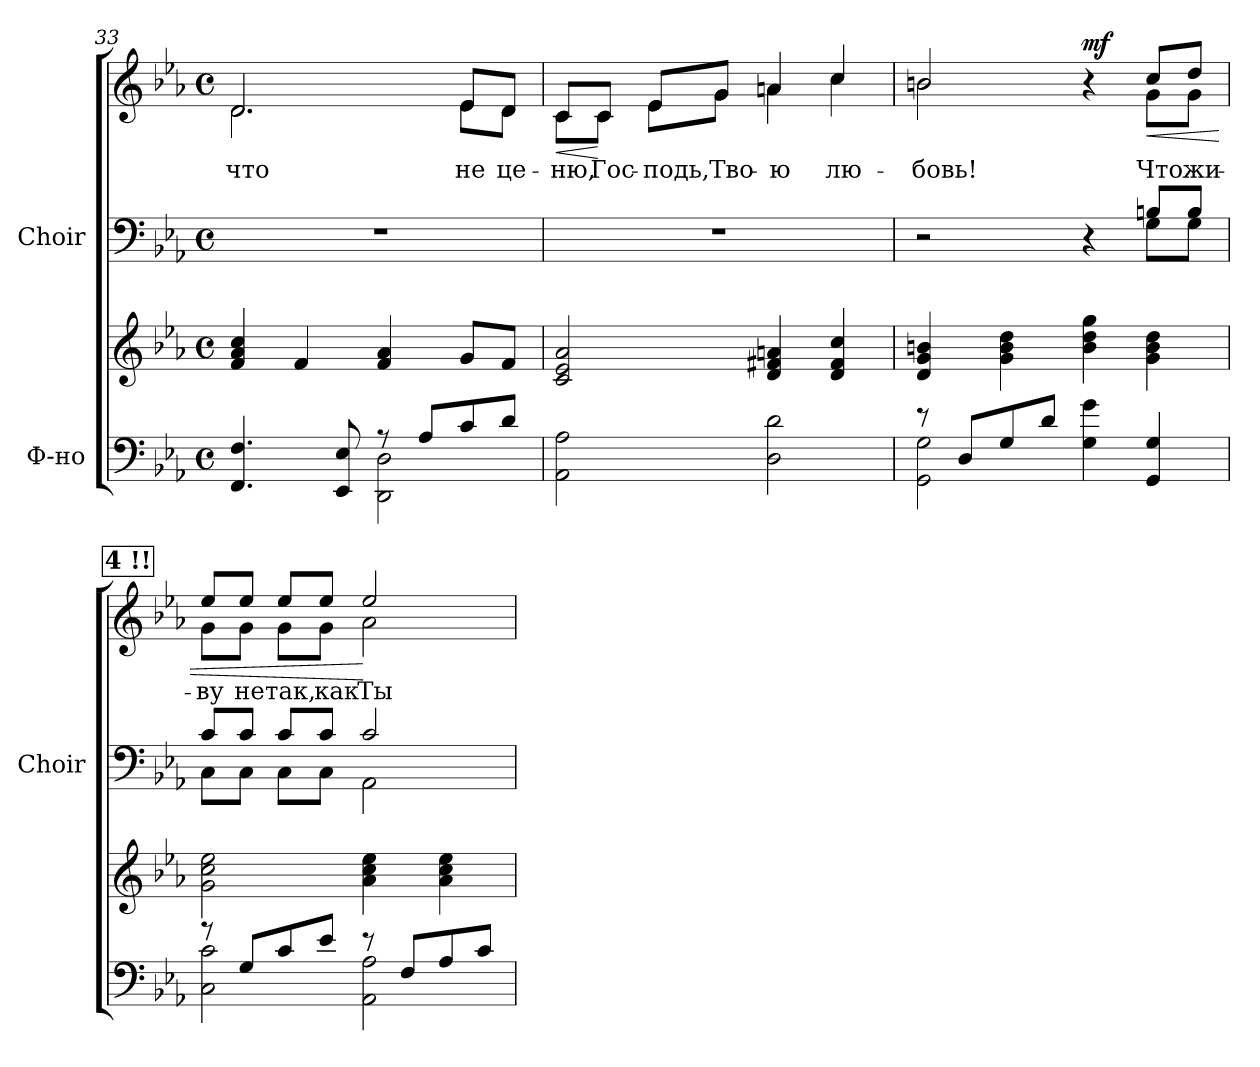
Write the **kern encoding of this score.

**kern	**kern	**kern	**kern	**text	**dynam
*part2	*part2	*part1	*part1	*part1	*part1
*staff4	*staff3	*staff2	*staff1	*staff1	*staff1/2
*I"Ф-но	*	*I"Choir	*	*	*
*	*	*I'Choir	*	*	*
*clefF4	*clefG2	*clefF4	*clefG2	*	*
*k[b-e-a-]	*k[b-e-a-]	*k[b-e-a-]	*k[b-e-a-]	*	*
*E-:	*E-:	*E-:	*E-:	*	*
*M4/4	*M4/4	*M4/4	*M4/4	*	*
*met(c)	*met(c)	*met(c)	*met(c)	*	*
=33	=33	=33	=33	=33	=33
*^	*	*	*	*	*
!	!	!	!	!	!LO:LY:b:color=#000000	!
*	*	*	*	*^	*	*
4.FFi/ 4.Fi	2ryy	4fi/ 4a-i 4cci	1r	2.di/	2.di\	что	.
.	.	4fi/	.	.	.	.	.
8EE-i/ 8E-i	.	.	.	.	.	.	.
8r	2DDi\ 2Di	4fi/ 4a-i	.	.	.	.	.
8A-i/L	.	.	.	.	.	.	.
!	!	!	!	!	!	!LO:LY:b:color=#000000	!
8ci/	.	8gi/L	.	8e-i/L	8e-i\L	не	.
!	!	!	!	!	!	!LO:LY:b:color=#000000	!
8di/J	.	8fi/J	.	8di/J	8di\J	це-	.
*v	*v	*	*	*	*	*	*
!!LO:LB:g=z	!!
=34	=34	=34	=34	=34	=34	=34
!	!	!	!	!	!LO:LY:b:color=#000000	!LO:HP:b
2AA-i\ 2A-i	2ci/ 2e-i 2a-i	1r	8ci/L	8ci\L	-ню,	<
!	!	!	!	!	!LO:LY:b:color=#000000	!
.	.	.	8ci/J	8ci\J	Гос-	[
!	!	!	!	!	!LO:LY:b:color=#000000	!
.	.	.	8e-i/L	8e-i\L	-подь,	.
!	!	!	!	!	!LO:LY:b:color=#000000	!
.	.	.	8gi/J	8gi\J	Тво-	.
!	!	!	!	!	!LO:LY:b:color=#000000	!
2Di\ 2di	4di/ 4f#Xi 4ani	.	4ani/	4ai\	-ю	.
!	!	!	!	!	!LO:LY:b:color=#000000	!
.	4di/ 4f#i 4cci	.	4cci/	4cci\	лю-	.
=35	=35	=35	=35	=35	=35	=35
*^	*	*^	*	*	*	*
!	!	!	!	!	!	!	!LO:LY:b:color=#000000	!
8r	2GGi\ 2Gi	4di/ 4gi 4bni	2r	2ryy	2bni/	2bi\	-бовь!	.
8Di/L	.	.	.	.	.	.	.	.
8Gi/	.	4gi\ 4bi 4ddi	.	.	.	.	.	.
8di/J	.	.	.	.	.	.	.	.
4Gi\ 4gi	2ryy	4bi\ 4ddi 4ggi	4r	4ryy	4r	4ryy	.	mf
!	!	!	!	!	!	!	!LO:LY:b:color=#000000	!LO:HP:b
4GGi/ 4Gi	.	4gi\ 4bi 4ddi	8Bni/L	8Gi\L	8cci/L	8gi\L	Что	<
!	!	!	!	!	!	!	!LO:LY:b:color=#000000	!
.	.	.	8Bi/J	8Gi\J	8ddi/J	8gi\J	жи-	.
!!LO:REH:place=s1:B:color=#000000:enc=box:fs=17.5172:t=4	!!
=36	=36	=36	=36	=36	=36	=36	=36	=36
!	!	!	!	!	!	!	!LO:LY:b:color=#000000	!
8r	2Ci\ 2ci	2gi\ 2cci 2ee-i	8ci/L	8Ci\L	8ee-i/L	8gi\L	-ву	.
!	!	!	!	!	!	!	!LO:LY:b:color=#000000	!
8Gi/L	.	.	8ci/J	8Ci\J	8ee-i/J	8gi\J	не	.
!	!	!	!	!	!	!	!LO:LY:b:color=#000000	!
8ci/	.	.	8ci/L	8Ci\L	8ee-i/L	8gi\L	так,	.
!	!	!	!	!	!	!	!LO:LY:b:color=#000000	!
8e-i/J	.	.	8ci/J	8Ci\J	8ee-i/J	8gi\J	как	.
!	!	!	!	!	!	!	!LO:LY:b:color=#000000	!
8r	2AA-i\ 2A-i	4a-i\ 4cci 4ee-i	2ci/	2AA-i\	2ee-i/	2a-i\	Ты	[
8Fi/L	.	.	.	.	.	.	.	.
8A-i/	.	4a-i\ 4cci 4ee-i	.	.	.	.	.	.
8ci/J	.	.	.	.	.	.	.	.
*	*	*	*v	*v	*	*	*	*
*v	*v	*	*	*v	*v	*	*
=	=	=	=	=	=
*-	*-	*-	*-	*-	*-
